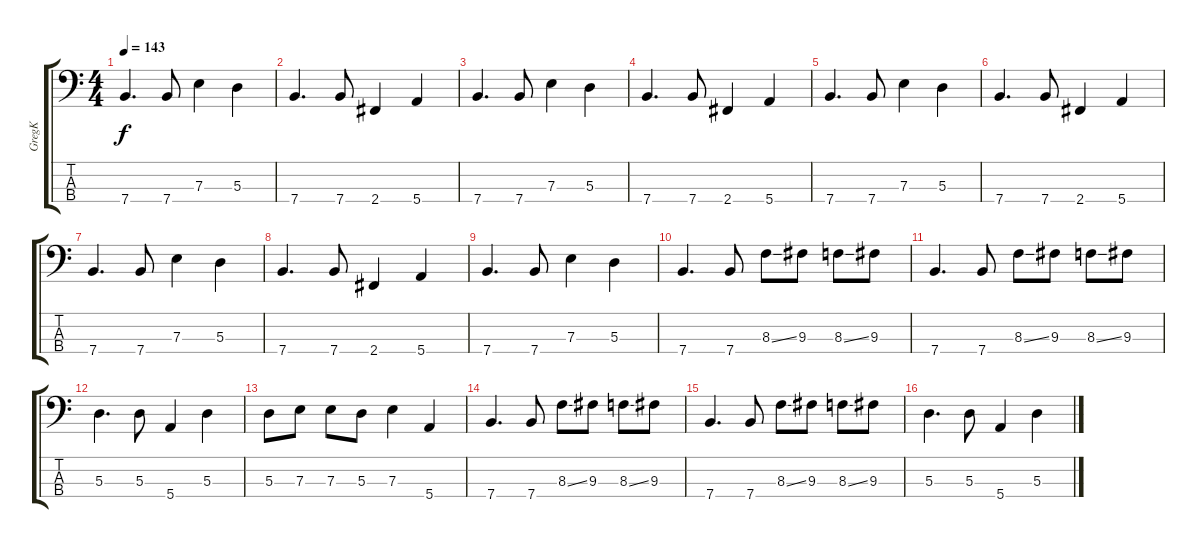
\track ("GregK" "GregK") {instrument electricbassfinger}
\staff {score tabs}
\tuning (G2 D2 A1 E1) {hide}
\ts (4 4)
\tempo 143
\clef f4
\ks c
7.4.4{d dy f} 7.4.8 7.3.4 5.3.4 |
7.4.4{d} 7.4.8 2.4.4 5.4.4 |
7.4.4{d} 7.4.8 7.3.4 5.3.4 |
7.4.4{d} 7.4.8 2.4.4 5.4.4 |
7.4.4{d} 7.4.8 7.3.4 5.3.4 |
7.4.4{d} 7.4.8 2.4.4 5.4.4 |
7.4.4{d} 7.4.8 7.3.4 5.3.4 |
7.4.4{d} 7.4.8 2.4.4 5.4.4 |
7.4.4{d} 7.4.8 7.3.4 5.3.4 |
7.4.4{d} 7.4.8 8.3{ss}.8 9.3.8 8.3{ss}.8 9.3.8 |
7.4.4{d} 7.4.8 8.3{ss}.8 9.3.8 8.3{ss}.8 9.3.8 |
5.3.4{d} 5.3.8 5.4.4 5.3.4 |
5.3.8 7.3.8 7.3.8 5.3.8 7.3.4 5.4.4 |
7.4.4{d} 7.4.8 8.3{ss}.8 9.3.8 8.3{ss}.8 9.3.8 |
7.4.4{d} 7.4.8 8.3{ss}.8 9.3.8 8.3{ss}.8 9.3.8 |
5.3.4{d} 5.3.8 5.4.4 5.3.4
